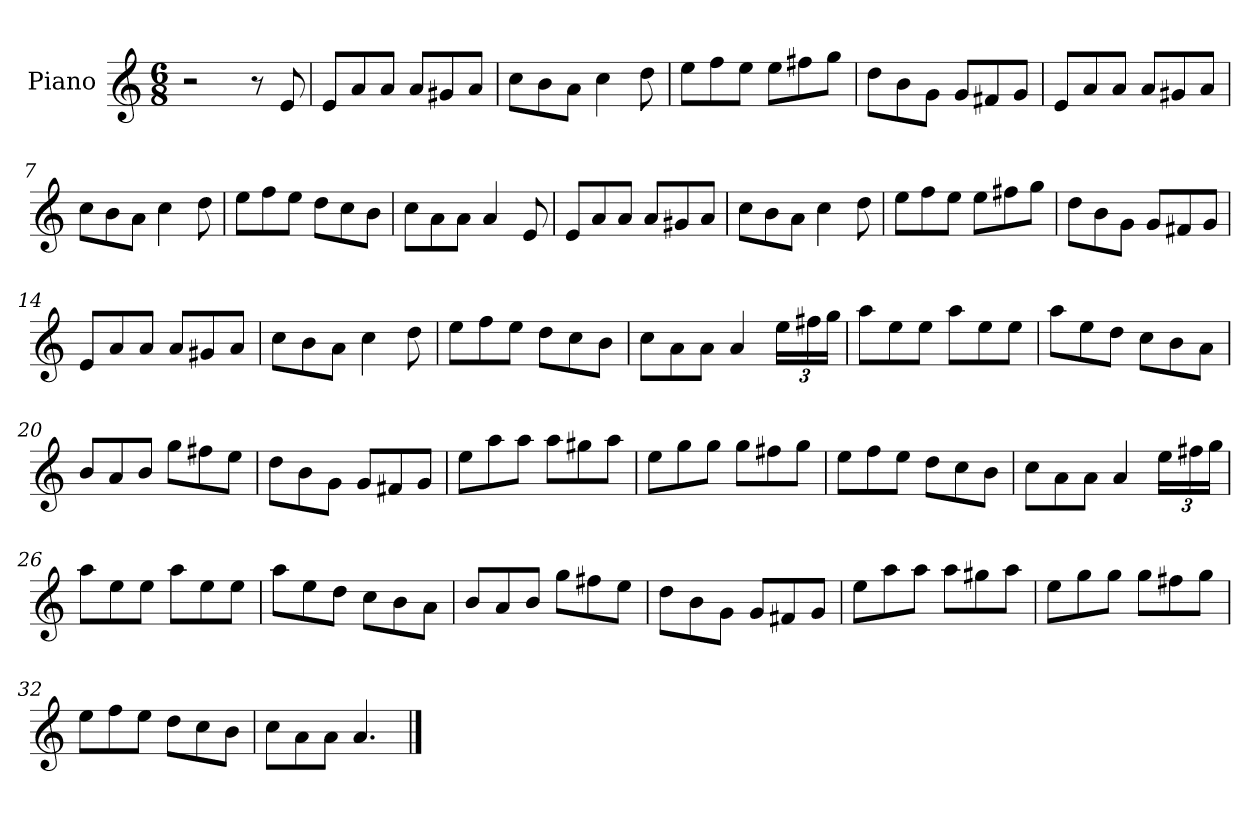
**kern
*part1
*staff1
*I"Piano
*I'Pno
*clefG2
*k[]
*M6/8
=1
2r
8r
8e/
=2
8e/L
8a/
8a/J
8a/L
8g#X/
8a/J
=3
8cc\L
8b\
8a\J
4cc\
8dd\
=4
8ee\L
8ff\
8ee\J
8ee\L
8ff#X\
8gg\J
=5
8dd\L
8b\
8g\J
8g/L
8f#X/
8g/J
=6
8e/L
8a/
8a/J
8a/L
8g#X/
8a/J
=7
8cc\L
8b\
8a\J
4cc\
8dd\
=8
8ee\L
8ff\
8ee\J
8dd\L
8cc\
8b\J
=9
8cc\L
8a\
8a\J
4a/
8e/
=10
8e/L
8a/
8a/J
8a/L
8g#X/
8a/J
=11
8cc\L
8b\
8a\J
4cc\
8dd\
=12
8ee\L
8ff\
8ee\J
8ee\L
8ff#X\
8gg\J
=13
8dd\L
8b\
8g\J
8g/L
8f#X/
8g/J
=14
8e/L
8a/
8a/J
8a/L
8g#X/
8a/J
=15
8cc\L
8b\
8a\J
4cc\
8dd\
=16
8ee\L
8ff\
8ee\J
8dd\L
8cc\
8b\J
=17
8cc\L
8a\
8a\J
4a/
*Xbrackettup
24ee\LL
24ff#X\
24gg\JJ
=18
8aa\L
8ee\
8ee\J
8aa\L
8ee\
8ee\J
=19
8aa\L
8ee\
8dd\J
8cc\L
8b\
8a\J
=20
8b/L
8a/
8b/J
8gg\L
8ff#X\
8ee\J
=21
8dd\L
8b\
8g\J
8g/L
8f#X/
8g/J
=22
8ee\L
8aa\
8aa\J
8aa\L
8gg#X\
8aa\J
=23
8ee\L
8gg\
8gg\J
8gg\L
8ff#X\
8gg\J
=24
8ee\L
8ff\
8ee\J
8dd\L
8cc\
8b\J
=25
8cc\L
8a\
8a\J
4a/
24ee\LL
24ff#X\
24gg\JJ
=26
8aa\L
8ee\
8ee\J
8aa\L
8ee\
8ee\J
=27
8aa\L
8ee\
8dd\J
8cc\L
8b\
8a\J
=28
8b/L
8a/
8b/J
8gg\L
8ff#X\
8ee\J
=29
8dd\L
8b\
8g\J
8g/L
8f#X/
8g/J
=30
8ee\L
8aa\
8aa\J
8aa\L
8gg#X\
8aa\J
=31
8ee\L
8gg\
8gg\J
8gg\L
8ff#X\
8gg\J
=32
8ee\L
8ff\
8ee\J
8dd\L
8cc\
8b\J
=33
8cc\L
8a\
8a\J
4.a/
==
*-
